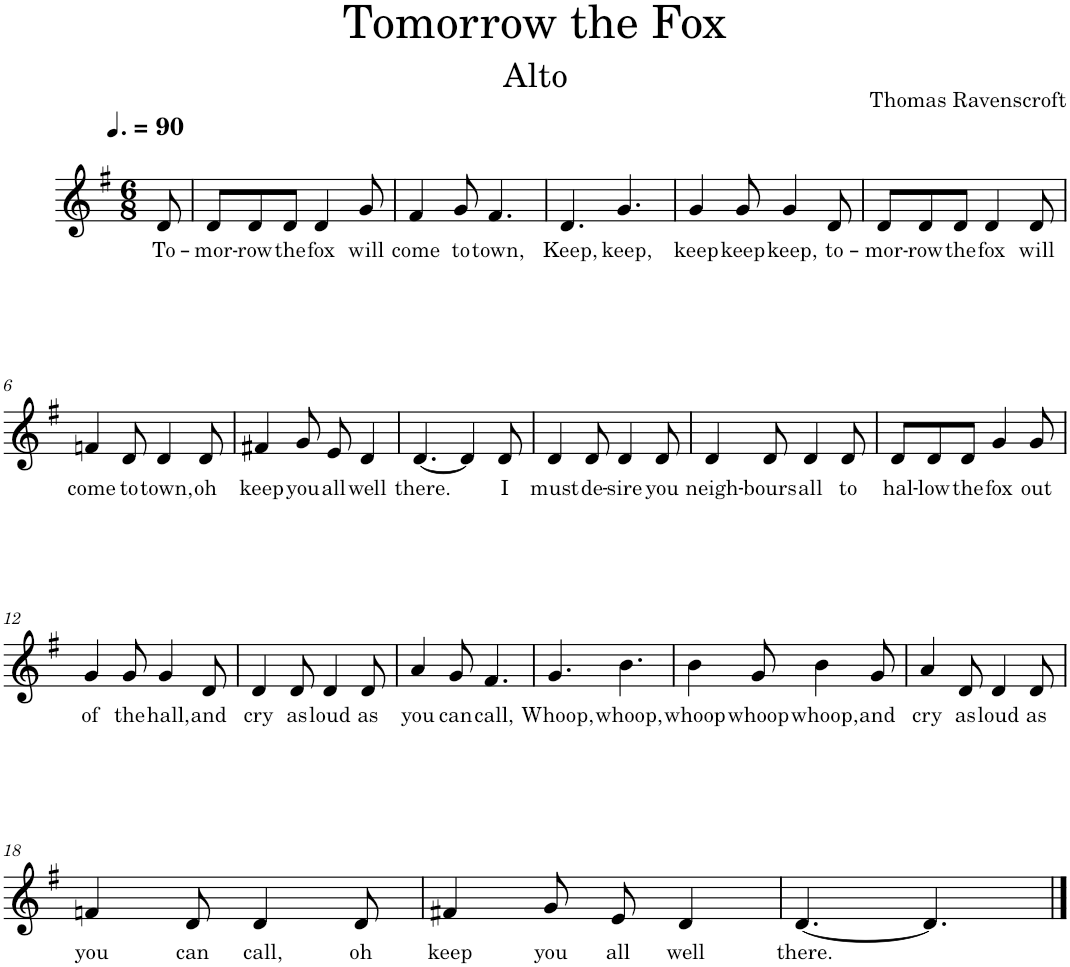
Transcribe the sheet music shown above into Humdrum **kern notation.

**kern	**text
*part1	*part1
*staff1	*staff1
*I"Alto	*
*I'A.	*
*clefG2	*
*k[f#]	*
*M6/8	*
*MM135	*
=	=
!	!LO:LY:b
8d/	To-
=1	=1
!	!LO:LY:b
8d/L	-mor-
!	!LO:LY:b
8d/	-row
!	!LO:LY:b
8d/J	the
!	!LO:LY:b
4d/	fox
!	!LO:LY:b
8g/	will
=2	=2
!	!LO:LY:b
4f#/	come
!	!LO:LY:b
8g/	to
!	!LO:LY:b
4.f#/	town,
=3	=3
!	!LO:LY:b
4.d/	Keep,
!	!LO:LY:b
4.g/	keep,
=4	=4
!	!LO:LY:b
4g/	keep
!	!LO:LY:b
8g/	keep
!	!LO:LY:b
4g/	keep,
!	!LO:LY:b
8d/	to-
=5	=5
!	!LO:LY:b
8d/L	-mor-
!	!LO:LY:b
8d/	-row
!	!LO:LY:b
8d/J	the
!	!LO:LY:b
4d/	fox
!	!LO:LY:b
8d/	will
!!LO:LB:g=z
=6	=6
!	!LO:LY:b
4fn/	come
!	!LO:LY:b
8d/	to
!	!LO:LY:b
4d/	town,
!	!LO:LY:b
8d/	oh
=7	=7
!	!LO:LY:b
4f#X/	keep
!	!LO:LY:b
8g/	you
!	!LO:LY:b
8e/	all
!	!LO:LY:b
4d/	well
=8	=8
!	!LO:LY:b
[4.d/	there.
4d/]	.
!	!LO:LY:b
8d/	I
=9	=9
!	!LO:LY:b
4d/	must
!	!LO:LY:b
8d/	de-
!	!LO:LY:b
4d/	-sire
!	!LO:LY:b
8d/	you
=10	=10
!	!LO:LY:b
4d/	neigh-
!	!LO:LY:b
8d/	-bours
!	!LO:LY:b
4d/	all
!	!LO:LY:b
8d/	to
=11	=11
!	!LO:LY:b
8d/L	hal-
!	!LO:LY:b
8d/	-low
!	!LO:LY:b
8d/J	the
!	!LO:LY:b
4g/	fox
!	!LO:LY:b
8g/	out
!!LO:LB:g=z
=12	=12
!	!LO:LY:b
4g/	of
!	!LO:LY:b
8g/	the
!	!LO:LY:b
4g/	hall,
!	!LO:LY:b
8d/	and
=13	=13
!	!LO:LY:b
4d/	cry
!	!LO:LY:b
8d/	as
!	!LO:LY:b
4d/	loud
!	!LO:LY:b
8d/	as
=14	=14
!	!LO:LY:b
4a/	you
!	!LO:LY:b
8g/	can
!	!LO:LY:b
4.f#/	call,
=15	=15
!	!LO:LY:b
4.g/	Whoop,
!	!LO:LY:b
4.b\	whoop,
=16	=16
!	!LO:LY:b
4b\	whoop
!	!LO:LY:b
8g/	whoop
!	!LO:LY:b
4b\	whoop,
!	!LO:LY:b
8g/	and
=17	=17
!	!LO:LY:b
4a/	cry
!	!LO:LY:b
8d/	as
!	!LO:LY:b
4d/	loud
!	!LO:LY:b
8d/	as
!!LO:LB:g=z
=18	=18
!	!LO:LY:b
4fn/	you
!	!LO:LY:b
8d/	can
!	!LO:LY:b
4d/	call,
!	!LO:LY:b
8d/	oh
=19	=19
!	!LO:LY:b
4f#X/	keep
!	!LO:LY:b
8g/	you
!	!LO:LY:b
8e/	all
!	!LO:LY:b
4d/	well
=20	=20
!	!LO:LY:b
[4.d/	there.
4.d/]	.
==	==
*-	*-
